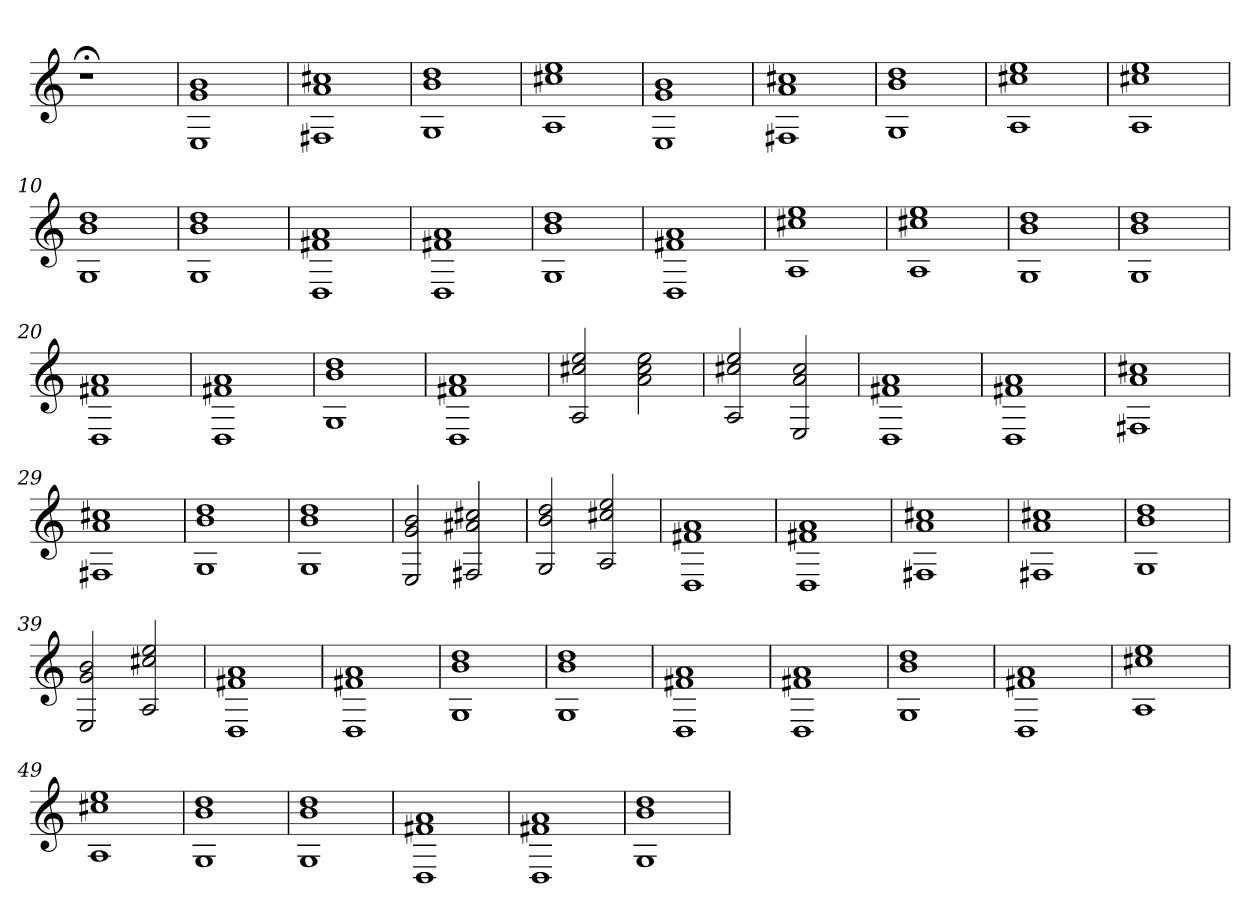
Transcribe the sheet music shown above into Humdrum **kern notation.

**kern
*part1
*staff1
=
1r;<
=1
1E 1g 1b
=2
1F#X 1a 1cc#X
=3
1G 1b 1dd
=4
1A 1cc#X 1ee
=5
1E 1g 1b
=6
1F#X 1a 1cc#X
=7
1G 1b 1dd
=8
1A 1cc#X 1ee
=9
1A 1cc#X 1ee
=10
1G 1b 1dd
=11
1G 1b 1dd
=12
1D 1f#X 1a
=13
1D 1f#X 1a
=14
1G 1b 1dd
=15
1D 1f#X 1a
=16
1A 1cc#X 1ee
=17
1A 1cc#X 1ee
=18
1G 1b 1dd
=19
1G 1b 1dd
=20
1D 1f#X 1a
=21
1D 1f#X 1a
=22
1G 1b 1dd
=23
1D 1f#X 1a
=24
2A 2cc#X 2ee
2a 2cc# 2ee
=25
2A 2cc#X 2ee
2E 2a 2cc#
=26
1D 1f#X 1a
=27
1D 1f#X 1a
=28
1F#X 1a 1cc#X
=29
1F#X 1a 1cc#X
=30
1G 1b 1dd
=31
1G 1b 1dd
=32
2E 2g 2b
2F#X 2a#X 2cc#X
=33
2G 2b 2dd
2A 2cc#X 2ee
=34
1D 1f#X 1a
=35
1D 1f#X 1a
=36
1F#X 1a 1cc#X
=37
1F#X 1a 1cc#X
=38
1G 1b 1dd
=39
2E 2g 2b
2A 2cc#X 2ee
=40
1D 1f#X 1a
=41
1D 1f#X 1a
=42
1G 1b 1dd
=43
1G 1b 1dd
=44
1D 1f#X 1a
=45
1D 1f#X 1a
=46
1G 1b 1dd
=47
1D 1f#X 1a
=48
1A 1cc#X 1ee
=49
1A 1cc#X 1ee
=50
1G 1b 1dd
=51
1G 1b 1dd
=52
1D 1f#X 1a
=53
1D 1f#X 1a
=54
1G 1b 1dd
=
*-
